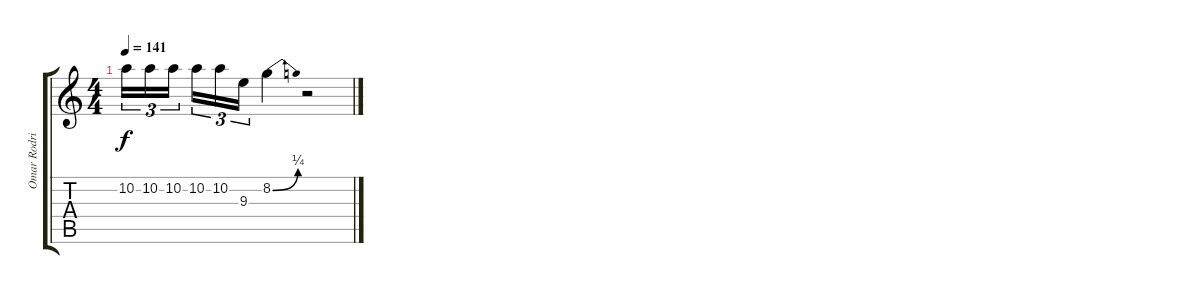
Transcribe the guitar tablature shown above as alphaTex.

\track ("Omar Rodriguez-Lopez - Guitar 2" "Omar Rodri") {instrument distortionguitar}
\staff {score tabs}
\tuning (E4 B3 G3 D3 A2 E2) {hide}
\ts (4 4)
\tempo 141
\clef g2
\ks c
10.2.16{tu (3 2) dy f} 10.2.16{tu (3 2)} 10.2.16{tu (3 2) beam splitsecondary} 10.2.16{tu (3 2)} 10.2.16{tu (3 2)} 9.3.16{tu (3 2)} 8.2{be (bend 0 0 60 1)}.4 r.2
